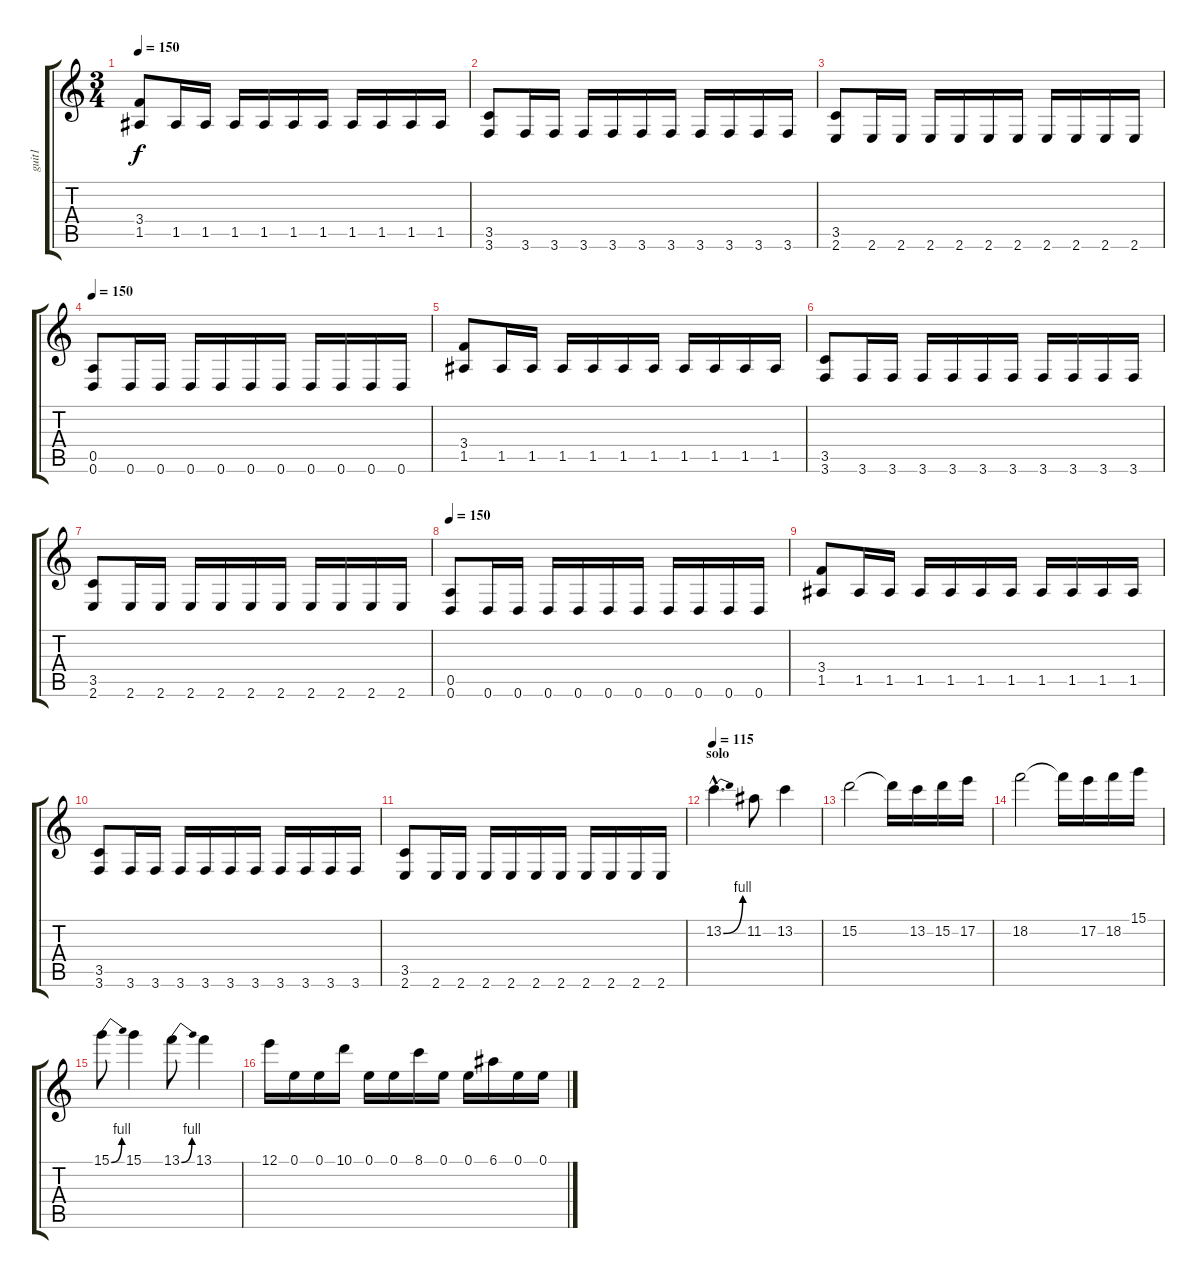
\track ("guit1" "guit1") {instrument electricguitarclean}
\staff {score tabs}
\tuning (E4 B3 G3 D3 A2 D2) {hide}
\ts (3 4)
\tempo 150
\clef g2
\ks c
(3.4 1.5).8{dy f} 1.5.16 1.5.16 1.5.16 1.5.16 1.5.16 1.5.16 1.5.16 1.5.16 1.5.16 1.5.16 |
(3.5 3.6).8 3.6.16 3.6.16 3.6.16 3.6.16 3.6.16 3.6.16 3.6.16 3.6.16 3.6.16 3.6.16 |
(3.5 2.6).8 2.6.16 2.6.16 2.6.16 2.6.16 2.6.16 2.6.16 2.6.16 2.6.16 2.6.16 2.6.16 |
\tempo 150
(0.5 0.6).8{instrument distortionguitar} 0.6.16 0.6.16 0.6.16 0.6.16 0.6.16 0.6.16 0.6.16 0.6.16 0.6.16 0.6.16 |
(3.4 1.5).8 1.5.16 1.5.16 1.5.16 1.5.16 1.5.16 1.5.16 1.5.16 1.5.16 1.5.16 1.5.16 |
(3.5 3.6).8 3.6.16 3.6.16 3.6.16 3.6.16 3.6.16 3.6.16 3.6.16 3.6.16 3.6.16 3.6.16 |
(3.5 2.6).8 2.6.16 2.6.16 2.6.16 2.6.16 2.6.16 2.6.16 2.6.16 2.6.16 2.6.16 2.6.16 |
\tempo 150
(0.5 0.6).8{instrument distortionguitar} 0.6.16 0.6.16 0.6.16 0.6.16 0.6.16 0.6.16 0.6.16 0.6.16 0.6.16 0.6.16 |
(3.4 1.5).8 1.5.16 1.5.16 1.5.16 1.5.16 1.5.16 1.5.16 1.5.16 1.5.16 1.5.16 1.5.16 |
(3.5 3.6).8 3.6.16 3.6.16 3.6.16 3.6.16 3.6.16 3.6.16 3.6.16 3.6.16 3.6.16 3.6.16 |
(3.5 2.6).8 2.6.16 2.6.16 2.6.16 2.6.16 2.6.16 2.6.16 2.6.16 2.6.16 2.6.16 2.6.16 |
\section ("" "solo")
\tempo 115
13.2{be (bend 0 0 60 4) hac}.4{d instrument distortionguitar} 11.2.8 13.2.4 |
15.2.2 15.2{t}.16 13.2.16 15.2.16 17.2.16 |
18.2.2 18.2{t}.16 17.2.16 18.2.16 15.1.16 |
15.1{be (bend 0 0 60 4)}.8 15.1.4 13.1{be (bend 0 0 60 4)}.8 13.1.4 |
12.1.16 0.1.16 0.1.16 10.1.16 0.1.16 0.1.16 8.1.16 0.1.16 0.1.16 6.1.16 0.1.16 0.1.16
